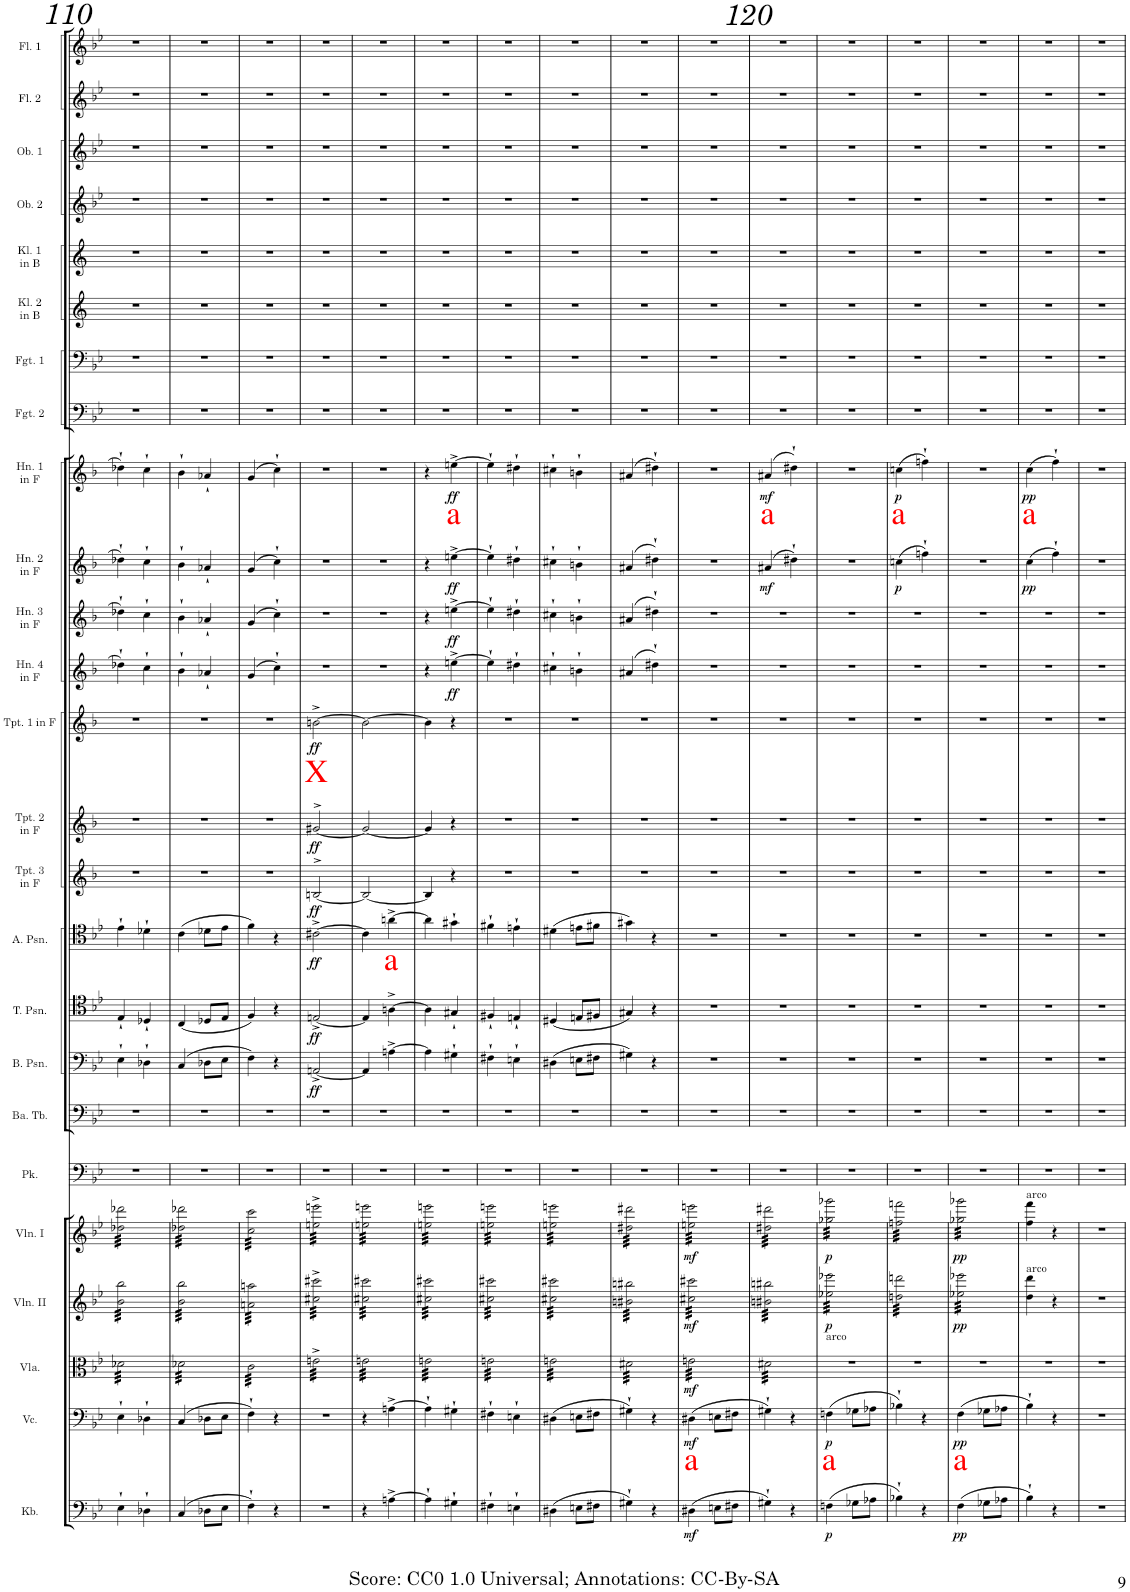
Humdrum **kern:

**kern	**dynam	**kern	**text	**dynam	**kern	**dynam	**kern	**dynam	**kern	**dynam	**kern	**kern	**kern	**dynam	**kern	**dynam	**kern	**text	**dynam	**kern	**dynam	**kern	**dynam	**kern	**text	**dynam	**kern	**dynam	**kern	**dynam	**kern	**dynam	**kern	**text	**dynam	**kern	**kern	**kern	**kern	**kern	**kern	**kern	**kern
*part25	*part25	*part24	*part24	*part24	*part23	*part23	*part22	*part22	*part21	*part21	*part20	*part19	*part18	*part18	*part17	*part17	*part16	*part16	*part16	*part15	*part15	*part14	*part14	*part13	*part13	*part13	*part12	*part12	*part11	*part11	*part10	*part10	*part9	*part9	*part9	*part8	*part7	*part6	*part5	*part4	*part3	*part2	*part1
*staff25	*staff25	*staff24	*staff24	*staff24	*staff23	*staff23	*staff22	*staff22	*staff21	*staff21	*staff20	*staff19	*staff18	*staff18	*staff17	*staff17	*staff16	*staff16	*staff16	*staff15	*staff15	*staff14	*staff14	*staff13	*staff13	*staff13	*staff12	*staff12	*staff11	*staff11	*staff10	*staff10	*staff9	*staff9	*staff9	*staff8	*staff7	*staff6	*staff5	*staff4	*staff3	*staff2	*staff1
*I"Kontrabässe	*	*I"Violoncellos	*	*	*I"Violen	*	*I"Violinen II	*	*I"Violinen I	*	*I"Pauken	*I"Bass Tuba	*I"Bassposaune	*	*I"Tenorposaune	*	*I"Altposaune	*	*	*I"Trompete 3 in F	*	*I"Trompete 2 in F	*	*I"Trompete 1 in F	*	*	*I"Horn 4 in F	*	*I"Horn 3 in F	*	*I"Horn 2 in F	*	*I"Horn 1 in F	*	*	*I"Fagott 2	*I"Fagott 1	*I"Klarinette 2 in B	*I"Klarinette 1 in B	*I"Oboe 2	*I"Oboe 1	*I"Flöte 2	*I"Flöte 1
*I'Kb.	*	*I'Vc.	*	*	*	*	*I'Vln. II	*	*I'Vln. I	*	*I'Pk.	*I'Ba. Tb.	*I'B. Psn.	*	*I'T. Psn.	*	*I'A. Psn.	*	*	*I'Tpt. 3 in F	*	*I'Tpt. 2 in F	*	*I'Tpt. 1 in F	*	*	*I'Hn. 4 in F	*	*I'Hn. 3  in F	*	*I'Hn. 2  in F	*	*I'Hn. 1 in F	*	*	*I'Fgt. 2	*I'Fgt. 1	*I'Kl. 2 in B	*I'Kl. 1  in B	*I'Ob. 2	*I'Ob. 1	*I'Fl. 2	*I'Fl. 1
!!LO:PB:g=z
*clefF4	*	*clefF4	*	*	*clefC3	*	*clefG2	*	*clefG2	*	*clefF4	*clefF4	*clefF4	*	*clefC4	*	*clefC4	*	*	*clefG2	*	*clefG2	*	*clefG2	*	*	*clefG2	*	*clefG2	*	*clefG2	*	*clefG2	*	*	*clefF4	*clefF4	*clefG2	*clefG2	*clefG2	*clefG2	*clefG2	*clefG2
*Trd7c12	*	*	*	*	*	*	*	*	*	*	*	*	*	*	*	*	*	*	*	*Trd-3c-5	*	*Trd-3c-5	*	*Trd-3c-5	*	*	*Trd4c7	*	*Trd4c7	*	*Trd4c7	*	*Trd4c7	*	*	*	*	*Trd1c2	*Trd1c2	*	*	*	*
*k[b-e-]	*	*k[b-e-]	*	*	*k[b-e-]	*	*k[b-e-]	*	*k[b-e-]	*	*k[b-e-]	*k[b-e-]	*k[b-e-]	*	*k[b-e-]	*	*k[b-e-]	*	*	*k[b-]	*	*k[b-]	*	*k[b-]	*	*	*k[b-]	*	*k[b-]	*	*k[b-]	*	*k[b-]	*	*	*k[b-e-]	*k[b-e-]	*k[]	*k[]	*k[b-e-]	*k[b-e-]	*k[b-e-]	*k[b-e-]
*M2/4	*	*M2/4	*	*	*M2/4	*	*M2/4	*	*M2/4	*	*M2/4	*M2/4	*M2/4	*	*M2/4	*	*M2/4	*	*	*M2/4	*	*M2/4	*	*M2/4	*	*	*M2/4	*	*M2/4	*	*M2/4	*	*M2/4	*	*	*M2/4	*M2/4	*M2/4	*M2/4	*M2/4	*M2/4	*M2/4	*M2/4
=110	=110	=110	=110	=110	=110	=110	=110	=110	=110	=110	=110	=110	=110	=110	=110	=110	=110	=110	=110	=110	=110	=110	=110	=110	=110	=110	=110	=110	=110	=110	=110	=110	=110	=110	=110	=110	=110	=110	=110	=110	=110	=110	=110
*	*	*	*	*	*tremolo	*	*	*	*	*	*	*	*	*	*	*	*	*	*	*	*	*	*	*	*	*	*	*	*	*	*	*	*	*	*	*	*	*	*	*	*	*	*
*	*	*	*	*	*	*	*tremolo	*	*	*	*	*	*	*	*	*	*	*	*	*	*	*	*	*	*	*	*	*	*	*	*	*	*	*	*	*	*	*	*	*	*	*	*
*	*	*	*	*	*	*	*	*	*tremolo	*	*	*	*	*	*	*	*	*	*	*	*	*	*	*	*	*	*	*	*	*	*	*	*	*	*	*	*	*	*	*	*	*	*
4E-`\	.	4E-`\	.	.	32d-X\LLL	.	32b-\ 32bb-\LLL	.	32dd-X\ 32ddd-X\LLL	.	2r	2r	4E-`\	.	4E-`/	.	4e-`\	.	.	2r	.	2r	.	2r	.	.	4dd-X`\]	.	4dd-X`\]	.	4dd-X`\]	.	4dd-X`\]	.	.	2r	2r	2r	2r	2r	2r	2r	2r
.	.	.	.	.	32d-X\	.	32b-\ 32bb-\	.	32dd-X\ 32ddd-X\	.	.	.	.	.	.	.	.	.	.	.	.	.	.	.	.	.	.	.	.	.	.	.	.	.	.	.	.	.	.	.	.	.	.
.	.	.	.	.	32d-X\	.	32b-\ 32bb-\	.	32dd-X\ 32ddd-X\	.	.	.	.	.	.	.	.	.	.	.	.	.	.	.	.	.	.	.	.	.	.	.	.	.	.	.	.	.	.	.	.	.	.
.	.	.	.	.	32d-X\	.	32b-\ 32bb-\	.	32dd-X\ 32ddd-X\	.	.	.	.	.	.	.	.	.	.	.	.	.	.	.	.	.	.	.	.	.	.	.	.	.	.	.	.	.	.	.	.	.	.
.	.	.	.	.	32d-X\	.	32b-\ 32bb-\	.	32dd-X\ 32ddd-X\	.	.	.	.	.	.	.	.	.	.	.	.	.	.	.	.	.	.	.	.	.	.	.	.	.	.	.	.	.	.	.	.	.	.
.	.	.	.	.	32d-X\	.	32b-\ 32bb-\	.	32dd-X\ 32ddd-X\	.	.	.	.	.	.	.	.	.	.	.	.	.	.	.	.	.	.	.	.	.	.	.	.	.	.	.	.	.	.	.	.	.	.
.	.	.	.	.	32d-X\	.	32b-\ 32bb-\	.	32dd-X\ 32ddd-X\	.	.	.	.	.	.	.	.	.	.	.	.	.	.	.	.	.	.	.	.	.	.	.	.	.	.	.	.	.	.	.	.	.	.
.	.	.	.	.	32d-X\	.	32b-\ 32bb-\	.	32dd-X\ 32ddd-X\	.	.	.	.	.	.	.	.	.	.	.	.	.	.	.	.	.	.	.	.	.	.	.	.	.	.	.	.	.	.	.	.	.	.
4D-X`\	.	4D-X`\	.	.	32d-X\	.	32b-\ 32bb-\	.	32dd-X\ 32ddd-X\	.	.	.	4D-X`\	.	4D-X`/	.	4d-X`\	.	.	.	.	.	.	.	.	.	4cc`\	.	4cc`\	.	4cc`\	.	4cc`\	.	.	.	.	.	.	.	.	.	.
.	.	.	.	.	32d-X\	.	32b-\ 32bb-\	.	32dd-X\ 32ddd-X\	.	.	.	.	.	.	.	.	.	.	.	.	.	.	.	.	.	.	.	.	.	.	.	.	.	.	.	.	.	.	.	.	.	.
.	.	.	.	.	32d-X\	.	32b-\ 32bb-\	.	32dd-X\ 32ddd-X\	.	.	.	.	.	.	.	.	.	.	.	.	.	.	.	.	.	.	.	.	.	.	.	.	.	.	.	.	.	.	.	.	.	.
.	.	.	.	.	32d-X\	.	32b-\ 32bb-\	.	32dd-X\ 32ddd-X\	.	.	.	.	.	.	.	.	.	.	.	.	.	.	.	.	.	.	.	.	.	.	.	.	.	.	.	.	.	.	.	.	.	.
.	.	.	.	.	32d-X\	.	32b-\ 32bb-\	.	32dd-X\ 32ddd-X\	.	.	.	.	.	.	.	.	.	.	.	.	.	.	.	.	.	.	.	.	.	.	.	.	.	.	.	.	.	.	.	.	.	.
.	.	.	.	.	32d-X\	.	32b-\ 32bb-\	.	32dd-X\ 32ddd-X\	.	.	.	.	.	.	.	.	.	.	.	.	.	.	.	.	.	.	.	.	.	.	.	.	.	.	.	.	.	.	.	.	.	.
.	.	.	.	.	32d-X\	.	32b-\ 32bb-\	.	32dd-X\ 32ddd-X\	.	.	.	.	.	.	.	.	.	.	.	.	.	.	.	.	.	.	.	.	.	.	.	.	.	.	.	.	.	.	.	.	.	.
.	.	.	.	.	32d-X\JJJ	.	32b-\ 32bb-\JJJ	.	32dd-X\ 32ddd-X\JJJ	.	.	.	.	.	.	.	.	.	.	.	.	.	.	.	.	.	.	.	.	.	.	.	.	.	.	.	.	.	.	.	.	.	.
=111	=111	=111	=111	=111	=111	=111	=111	=111	=111	=111	=111	=111	=111	=111	=111	=111	=111	=111	=111	=111	=111	=111	=111	=111	=111	=111	=111	=111	=111	=111	=111	=111	=111	=111	=111	=111	=111	=111	=111	=111	=111	=111	=111
(4C/	.	(4C/	.	.	32d-X\LLL	.	32b-\ 32bb-\LLL	.	32dd-X\ 32ddd-X\LLL	.	2r	2r	(4C/	.	(4C/	.	(4c\	.	.	2r	.	2r	.	2r	.	.	4b-`\	.	4b-`\	.	4b-`\	.	4b-`\	.	.	2r	2r	2r	2r	2r	2r	2r	2r
.	.	.	.	.	32d-X\	.	32b-\ 32bb-\	.	32dd-X\ 32ddd-X\	.	.	.	.	.	.	.	.	.	.	.	.	.	.	.	.	.	.	.	.	.	.	.	.	.	.	.	.	.	.	.	.	.	.
.	.	.	.	.	32d-X\	.	32b-\ 32bb-\	.	32dd-X\ 32ddd-X\	.	.	.	.	.	.	.	.	.	.	.	.	.	.	.	.	.	.	.	.	.	.	.	.	.	.	.	.	.	.	.	.	.	.
.	.	.	.	.	32d-X\	.	32b-\ 32bb-\	.	32dd-X\ 32ddd-X\	.	.	.	.	.	.	.	.	.	.	.	.	.	.	.	.	.	.	.	.	.	.	.	.	.	.	.	.	.	.	.	.	.	.
.	.	.	.	.	32d-X\	.	32b-\ 32bb-\	.	32dd-X\ 32ddd-X\	.	.	.	.	.	.	.	.	.	.	.	.	.	.	.	.	.	.	.	.	.	.	.	.	.	.	.	.	.	.	.	.	.	.
.	.	.	.	.	32d-X\	.	32b-\ 32bb-\	.	32dd-X\ 32ddd-X\	.	.	.	.	.	.	.	.	.	.	.	.	.	.	.	.	.	.	.	.	.	.	.	.	.	.	.	.	.	.	.	.	.	.
.	.	.	.	.	32d-X\	.	32b-\ 32bb-\	.	32dd-X\ 32ddd-X\	.	.	.	.	.	.	.	.	.	.	.	.	.	.	.	.	.	.	.	.	.	.	.	.	.	.	.	.	.	.	.	.	.	.
.	.	.	.	.	32d-X\	.	32b-\ 32bb-\	.	32dd-X\ 32ddd-X\	.	.	.	.	.	.	.	.	.	.	.	.	.	.	.	.	.	.	.	.	.	.	.	.	.	.	.	.	.	.	.	.	.	.
8D-X\L	.	8D-X\L	.	.	32d-X\	.	32b-\ 32bb-\	.	32dd-X\ 32ddd-X\	.	.	.	8D-X\L	.	8D-X/L	.	8d-X\L	.	.	.	.	.	.	.	.	.	4a-X`/	.	4a-X`/	.	4a-X`/	.	4a-X`/	.	.	.	.	.	.	.	.	.	.
.	.	.	.	.	32d-X\	.	32b-\ 32bb-\	.	32dd-X\ 32ddd-X\	.	.	.	.	.	.	.	.	.	.	.	.	.	.	.	.	.	.	.	.	.	.	.	.	.	.	.	.	.	.	.	.	.	.
.	.	.	.	.	32d-X\	.	32b-\ 32bb-\	.	32dd-X\ 32ddd-X\	.	.	.	.	.	.	.	.	.	.	.	.	.	.	.	.	.	.	.	.	.	.	.	.	.	.	.	.	.	.	.	.	.	.
.	.	.	.	.	32d-X\	.	32b-\ 32bb-\	.	32dd-X\ 32ddd-X\	.	.	.	.	.	.	.	.	.	.	.	.	.	.	.	.	.	.	.	.	.	.	.	.	.	.	.	.	.	.	.	.	.	.
8E-\J	.	8E-\J	.	.	32d-X\	.	32b-\ 32bb-\	.	32dd-X\ 32ddd-X\	.	.	.	8E-\J	.	8E-/J	.	8e-\J	.	.	.	.	.	.	.	.	.	.	.	.	.	.	.	.	.	.	.	.	.	.	.	.	.	.
.	.	.	.	.	32d-X\	.	32b-\ 32bb-\	.	32dd-X\ 32ddd-X\	.	.	.	.	.	.	.	.	.	.	.	.	.	.	.	.	.	.	.	.	.	.	.	.	.	.	.	.	.	.	.	.	.	.
.	.	.	.	.	32d-X\	.	32b-\ 32bb-\	.	32dd-X\ 32ddd-X\	.	.	.	.	.	.	.	.	.	.	.	.	.	.	.	.	.	.	.	.	.	.	.	.	.	.	.	.	.	.	.	.	.	.
.	.	.	.	.	32d-X\JJJ	.	32b-\ 32bb-\JJJ	.	32dd-X\ 32ddd-X\JJJ	.	.	.	.	.	.	.	.	.	.	.	.	.	.	.	.	.	.	.	.	.	.	.	.	.	.	.	.	.	.	.	.	.	.
=112	=112	=112	=112	=112	=112	=112	=112	=112	=112	=112	=112	=112	=112	=112	=112	=112	=112	=112	=112	=112	=112	=112	=112	=112	=112	=112	=112	=112	=112	=112	=112	=112	=112	=112	=112	=112	=112	=112	=112	=112	=112	=112	=112
4F`\)	.	4F`\)	.	.	32c\LLL	.	32an\ 32aan\LLL	.	32cc\ 32ccc\LLL	.	2r	2r	4F\)	.	4F/)	.	4f\)	.	.	2r	.	2r	.	2r	.	.	(4g/	.	(4g/	.	(4g/	.	(4g/	.	.	2r	2r	2r	2r	2r	2r	2r	2r
.	.	.	.	.	32c\	.	32an\ 32aan\	.	32cc\ 32ccc\	.	.	.	.	.	.	.	.	.	.	.	.	.	.	.	.	.	.	.	.	.	.	.	.	.	.	.	.	.	.	.	.	.	.
.	.	.	.	.	32c\	.	32an\ 32aan\	.	32cc\ 32ccc\	.	.	.	.	.	.	.	.	.	.	.	.	.	.	.	.	.	.	.	.	.	.	.	.	.	.	.	.	.	.	.	.	.	.
.	.	.	.	.	32c\	.	32an\ 32aan\	.	32cc\ 32ccc\	.	.	.	.	.	.	.	.	.	.	.	.	.	.	.	.	.	.	.	.	.	.	.	.	.	.	.	.	.	.	.	.	.	.
.	.	.	.	.	32c\	.	32an\ 32aan\	.	32cc\ 32ccc\	.	.	.	.	.	.	.	.	.	.	.	.	.	.	.	.	.	.	.	.	.	.	.	.	.	.	.	.	.	.	.	.	.	.
.	.	.	.	.	32c\	.	32an\ 32aan\	.	32cc\ 32ccc\	.	.	.	.	.	.	.	.	.	.	.	.	.	.	.	.	.	.	.	.	.	.	.	.	.	.	.	.	.	.	.	.	.	.
.	.	.	.	.	32c\	.	32an\ 32aan\	.	32cc\ 32ccc\	.	.	.	.	.	.	.	.	.	.	.	.	.	.	.	.	.	.	.	.	.	.	.	.	.	.	.	.	.	.	.	.	.	.
.	.	.	.	.	32c\	.	32an\ 32aan\	.	32cc\ 32ccc\	.	.	.	.	.	.	.	.	.	.	.	.	.	.	.	.	.	.	.	.	.	.	.	.	.	.	.	.	.	.	.	.	.	.
4r	.	4r	.	.	32c\	.	32an\ 32aan\	.	32cc\ 32ccc\	.	.	.	4r	.	4r	.	4r	.	.	.	.	.	.	.	.	.	4cc`\)	.	4cc`\)	.	4cc`\)	.	4cc`\)	.	.	.	.	.	.	.	.	.	.
.	.	.	.	.	32c\	.	32an\ 32aan\	.	32cc\ 32ccc\	.	.	.	.	.	.	.	.	.	.	.	.	.	.	.	.	.	.	.	.	.	.	.	.	.	.	.	.	.	.	.	.	.	.
.	.	.	.	.	32c\	.	32an\ 32aan\	.	32cc\ 32ccc\	.	.	.	.	.	.	.	.	.	.	.	.	.	.	.	.	.	.	.	.	.	.	.	.	.	.	.	.	.	.	.	.	.	.
.	.	.	.	.	32c\	.	32an\ 32aan\	.	32cc\ 32ccc\	.	.	.	.	.	.	.	.	.	.	.	.	.	.	.	.	.	.	.	.	.	.	.	.	.	.	.	.	.	.	.	.	.	.
.	.	.	.	.	32c\	.	32an\ 32aan\	.	32cc\ 32ccc\	.	.	.	.	.	.	.	.	.	.	.	.	.	.	.	.	.	.	.	.	.	.	.	.	.	.	.	.	.	.	.	.	.	.
.	.	.	.	.	32c\	.	32an\ 32aan\	.	32cc\ 32ccc\	.	.	.	.	.	.	.	.	.	.	.	.	.	.	.	.	.	.	.	.	.	.	.	.	.	.	.	.	.	.	.	.	.	.
.	.	.	.	.	32c\	.	32an\ 32aan\	.	32cc\ 32ccc\	.	.	.	.	.	.	.	.	.	.	.	.	.	.	.	.	.	.	.	.	.	.	.	.	.	.	.	.	.	.	.	.	.	.
.	.	.	.	.	32c\JJJ	.	32an\ 32aan\JJJ	.	32cc\ 32ccc\JJJ	.	.	.	.	.	.	.	.	.	.	.	.	.	.	.	.	.	.	.	.	.	.	.	.	.	.	.	.	.	.	.	.	.	.
=113	=113	=113	=113	=113	=113	=113	=113	=113	=113	=113	=113	=113	=113	=113	=113	=113	=113	=113	=113	=113	=113	=113	=113	=113	=113	=113	=113	=113	=113	=113	=113	=113	=113	=113	=113	=113	=113	=113	=113	=113	=113	=113	=113
!	!	!	!	!	!	!	!	!	!	!	!	!	!	!LO:DY:b	!	!LO:DY:b	!	!	!LO:DY:b	!	!LO:DY:b	!	!LO:DY:b	!	!LO:LY:b:color=#FF0000	!LO:DY:b	!	!	!	!	!	!	!	!	!	!	!	!	!	!	!	!	!
2r	.	2r	.	.	32en^\LLL	.	32cc#X\^ 32ccc#X\^LLL	.	32een\^ 32eeen\^LLL	.	2r	2r	[2AAn^/	ff	[2En^/	ff	[2c#X^\	.	ff	[2Bn^>/	ff	[2g#X^>/	ff	[2bn^>\	X	ff	2r	.	2r	.	2r	.	2r	.	.	2r	2r	2r	2r	2r	2r	2r	2r
.	.	.	.	.	32en^\	.	32cc#X\^ 32ccc#X\^	.	32een\^ 32eeen\^	.	.	.	.	.	.	.	.	.	.	.	.	.	.	.	.	.	.	.	.	.	.	.	.	.	.	.	.	.	.	.	.	.	.
.	.	.	.	.	32en^\	.	32cc#X\^ 32ccc#X\^	.	32een\^ 32eeen\^	.	.	.	.	.	.	.	.	.	.	.	.	.	.	.	.	.	.	.	.	.	.	.	.	.	.	.	.	.	.	.	.	.	.
.	.	.	.	.	32en^\	.	32cc#X\^ 32ccc#X\^	.	32een\^ 32eeen\^	.	.	.	.	.	.	.	.	.	.	.	.	.	.	.	.	.	.	.	.	.	.	.	.	.	.	.	.	.	.	.	.	.	.
.	.	.	.	.	32en^\	.	32cc#X\^ 32ccc#X\^	.	32een\^ 32eeen\^	.	.	.	.	.	.	.	.	.	.	.	.	.	.	.	.	.	.	.	.	.	.	.	.	.	.	.	.	.	.	.	.	.	.
.	.	.	.	.	32en^\	.	32cc#X\^ 32ccc#X\^	.	32een\^ 32eeen\^	.	.	.	.	.	.	.	.	.	.	.	.	.	.	.	.	.	.	.	.	.	.	.	.	.	.	.	.	.	.	.	.	.	.
.	.	.	.	.	32en^\	.	32cc#X\^ 32ccc#X\^	.	32een\^ 32eeen\^	.	.	.	.	.	.	.	.	.	.	.	.	.	.	.	.	.	.	.	.	.	.	.	.	.	.	.	.	.	.	.	.	.	.
.	.	.	.	.	32en^\	.	32cc#X\^ 32ccc#X\^	.	32een\^ 32eeen\^	.	.	.	.	.	.	.	.	.	.	.	.	.	.	.	.	.	.	.	.	.	.	.	.	.	.	.	.	.	.	.	.	.	.
.	.	.	.	.	32en^\	.	32cc#X\^ 32ccc#X\^	.	32een\^ 32eeen\^	.	.	.	.	.	.	.	.	.	.	.	.	.	.	.	.	.	.	.	.	.	.	.	.	.	.	.	.	.	.	.	.	.	.
.	.	.	.	.	32en^\	.	32cc#X\^ 32ccc#X\^	.	32een\^ 32eeen\^	.	.	.	.	.	.	.	.	.	.	.	.	.	.	.	.	.	.	.	.	.	.	.	.	.	.	.	.	.	.	.	.	.	.
.	.	.	.	.	32en^\	.	32cc#X\^ 32ccc#X\^	.	32een\^ 32eeen\^	.	.	.	.	.	.	.	.	.	.	.	.	.	.	.	.	.	.	.	.	.	.	.	.	.	.	.	.	.	.	.	.	.	.
.	.	.	.	.	32en^\	.	32cc#X\^ 32ccc#X\^	.	32een\^ 32eeen\^	.	.	.	.	.	.	.	.	.	.	.	.	.	.	.	.	.	.	.	.	.	.	.	.	.	.	.	.	.	.	.	.	.	.
.	.	.	.	.	32en^\	.	32cc#X\^ 32ccc#X\^	.	32een\^ 32eeen\^	.	.	.	.	.	.	.	.	.	.	.	.	.	.	.	.	.	.	.	.	.	.	.	.	.	.	.	.	.	.	.	.	.	.
.	.	.	.	.	32en^\	.	32cc#X\^ 32ccc#X\^	.	32een\^ 32eeen\^	.	.	.	.	.	.	.	.	.	.	.	.	.	.	.	.	.	.	.	.	.	.	.	.	.	.	.	.	.	.	.	.	.	.
.	.	.	.	.	32en^\	.	32cc#X\^ 32ccc#X\^	.	32een\^ 32eeen\^	.	.	.	.	.	.	.	.	.	.	.	.	.	.	.	.	.	.	.	.	.	.	.	.	.	.	.	.	.	.	.	.	.	.
.	.	.	.	.	32en^\JJJ	.	32cc#X\^ 32ccc#X\^JJJ	.	32een\^ 32eeen\^JJJ	.	.	.	.	.	.	.	.	.	.	.	.	.	.	.	.	.	.	.	.	.	.	.	.	.	.	.	.	.	.	.	.	.	.
=114	=114	=114	=114	=114	=114	=114	=114	=114	=114	=114	=114	=114	=114	=114	=114	=114	=114	=114	=114	=114	=114	=114	=114	=114	=114	=114	=114	=114	=114	=114	=114	=114	=114	=114	=114	=114	=114	=114	=114	=114	=114	=114	=114
4r	.	4r	.	.	32en\LLL	.	32cc#X\ 32ccc#X\LLL	.	32een\ 32eeen\LLL	.	2r	2r	4AA/]	.	4E/]	.	4c#\]	.	.	2B/_	.	2g#/_	.	2b\_	.	.	2r	.	2r	.	2r	.	2r	.	.	2r	2r	2r	2r	2r	2r	2r	2r
.	.	.	.	.	32en\	.	32cc#X\ 32ccc#X\	.	32een\ 32eeen\	.	.	.	.	.	.	.	.	.	.	.	.	.	.	.	.	.	.	.	.	.	.	.	.	.	.	.	.	.	.	.	.	.	.
.	.	.	.	.	32en\	.	32cc#X\ 32ccc#X\	.	32een\ 32eeen\	.	.	.	.	.	.	.	.	.	.	.	.	.	.	.	.	.	.	.	.	.	.	.	.	.	.	.	.	.	.	.	.	.	.
.	.	.	.	.	32en\	.	32cc#X\ 32ccc#X\	.	32een\ 32eeen\	.	.	.	.	.	.	.	.	.	.	.	.	.	.	.	.	.	.	.	.	.	.	.	.	.	.	.	.	.	.	.	.	.	.
.	.	.	.	.	32en\	.	32cc#X\ 32ccc#X\	.	32een\ 32eeen\	.	.	.	.	.	.	.	.	.	.	.	.	.	.	.	.	.	.	.	.	.	.	.	.	.	.	.	.	.	.	.	.	.	.
.	.	.	.	.	32en\	.	32cc#X\ 32ccc#X\	.	32een\ 32eeen\	.	.	.	.	.	.	.	.	.	.	.	.	.	.	.	.	.	.	.	.	.	.	.	.	.	.	.	.	.	.	.	.	.	.
.	.	.	.	.	32en\	.	32cc#X\ 32ccc#X\	.	32een\ 32eeen\	.	.	.	.	.	.	.	.	.	.	.	.	.	.	.	.	.	.	.	.	.	.	.	.	.	.	.	.	.	.	.	.	.	.
.	.	.	.	.	32en\	.	32cc#X\ 32ccc#X\	.	32een\ 32eeen\	.	.	.	.	.	.	.	.	.	.	.	.	.	.	.	.	.	.	.	.	.	.	.	.	.	.	.	.	.	.	.	.	.	.
!	!	!	!	!	!	!	!	!	!	!	!	!	!	!	!	!	!	!LO:LY:b:color=#FF0000	!	!	!	!	!	!	!	!	!	!	!	!	!	!	!	!	!	!	!	!	!	!	!	!	!
[4An^\	.	[4An^\	.	.	32en\	.	32cc#X\ 32ccc#X\	.	32een\ 32eeen\	.	.	.	[4An^\	.	[4An^\	.	[4an^\	a	.	.	.	.	.	.	.	.	.	.	.	.	.	.	.	.	.	.	.	.	.	.	.	.	.
.	.	.	.	.	32en\	.	32cc#X\ 32ccc#X\	.	32een\ 32eeen\	.	.	.	.	.	.	.	.	.	.	.	.	.	.	.	.	.	.	.	.	.	.	.	.	.	.	.	.	.	.	.	.	.	.
.	.	.	.	.	32en\	.	32cc#X\ 32ccc#X\	.	32een\ 32eeen\	.	.	.	.	.	.	.	.	.	.	.	.	.	.	.	.	.	.	.	.	.	.	.	.	.	.	.	.	.	.	.	.	.	.
.	.	.	.	.	32en\	.	32cc#X\ 32ccc#X\	.	32een\ 32eeen\	.	.	.	.	.	.	.	.	.	.	.	.	.	.	.	.	.	.	.	.	.	.	.	.	.	.	.	.	.	.	.	.	.	.
.	.	.	.	.	32en\	.	32cc#X\ 32ccc#X\	.	32een\ 32eeen\	.	.	.	.	.	.	.	.	.	.	.	.	.	.	.	.	.	.	.	.	.	.	.	.	.	.	.	.	.	.	.	.	.	.
.	.	.	.	.	32en\	.	32cc#X\ 32ccc#X\	.	32een\ 32eeen\	.	.	.	.	.	.	.	.	.	.	.	.	.	.	.	.	.	.	.	.	.	.	.	.	.	.	.	.	.	.	.	.	.	.
.	.	.	.	.	32en\	.	32cc#X\ 32ccc#X\	.	32een\ 32eeen\	.	.	.	.	.	.	.	.	.	.	.	.	.	.	.	.	.	.	.	.	.	.	.	.	.	.	.	.	.	.	.	.	.	.
.	.	.	.	.	32en\JJJ	.	32cc#X\ 32ccc#X\JJJ	.	32een\ 32eeen\JJJ	.	.	.	.	.	.	.	.	.	.	.	.	.	.	.	.	.	.	.	.	.	.	.	.	.	.	.	.	.	.	.	.	.	.
=115	=115	=115	=115	=115	=115	=115	=115	=115	=115	=115	=115	=115	=115	=115	=115	=115	=115	=115	=115	=115	=115	=115	=115	=115	=115	=115	=115	=115	=115	=115	=115	=115	=115	=115	=115	=115	=115	=115	=115	=115	=115	=115	=115
4A`\]	.	4A`\]	.	.	32en\LLL	.	32cc#X\ 32ccc#X\LLL	.	32een\ 32eeen\LLL	.	2r	2r	4A\]	.	4A\]	.	4a\]	.	.	4B/]	.	4g#/]	.	4b\]	.	.	4r	.	4r	.	4r	.	4r	.	.	2r	2r	2r	2r	2r	2r	2r	2r
.	.	.	.	.	32en\	.	32cc#X\ 32ccc#X\	.	32een\ 32eeen\	.	.	.	.	.	.	.	.	.	.	.	.	.	.	.	.	.	.	.	.	.	.	.	.	.	.	.	.	.	.	.	.	.	.
.	.	.	.	.	32en\	.	32cc#X\ 32ccc#X\	.	32een\ 32eeen\	.	.	.	.	.	.	.	.	.	.	.	.	.	.	.	.	.	.	.	.	.	.	.	.	.	.	.	.	.	.	.	.	.	.
.	.	.	.	.	32en\	.	32cc#X\ 32ccc#X\	.	32een\ 32eeen\	.	.	.	.	.	.	.	.	.	.	.	.	.	.	.	.	.	.	.	.	.	.	.	.	.	.	.	.	.	.	.	.	.	.
.	.	.	.	.	32en\	.	32cc#X\ 32ccc#X\	.	32een\ 32eeen\	.	.	.	.	.	.	.	.	.	.	.	.	.	.	.	.	.	.	.	.	.	.	.	.	.	.	.	.	.	.	.	.	.	.
.	.	.	.	.	32en\	.	32cc#X\ 32ccc#X\	.	32een\ 32eeen\	.	.	.	.	.	.	.	.	.	.	.	.	.	.	.	.	.	.	.	.	.	.	.	.	.	.	.	.	.	.	.	.	.	.
.	.	.	.	.	32en\	.	32cc#X\ 32ccc#X\	.	32een\ 32eeen\	.	.	.	.	.	.	.	.	.	.	.	.	.	.	.	.	.	.	.	.	.	.	.	.	.	.	.	.	.	.	.	.	.	.
.	.	.	.	.	32en\	.	32cc#X\ 32ccc#X\	.	32een\ 32eeen\	.	.	.	.	.	.	.	.	.	.	.	.	.	.	.	.	.	.	.	.	.	.	.	.	.	.	.	.	.	.	.	.	.	.
!	!	!	!	!	!	!	!	!	!	!	!	!	!	!	!	!	!	!	!	!	!	!	!	!	!	!	!	!LO:DY:b	!	!LO:DY:b	!	!LO:DY:b	!	!LO:LY:b:color=#FF0000	!LO:DY:b	!	!	!	!	!	!	!	!
4G#X`\	.	4G#X`\	.	.	32en\	.	32cc#X\ 32ccc#X\	.	32een\ 32eeen\	.	.	.	4G#X`\	.	4G#X`/	.	4g#X`\	.	.	4r	.	4r	.	4r	.	.	[4een^\	ff	[4een^\	ff	[4een^\	ff	[4een^\	a	ff	.	.	.	.	.	.	.	.
.	.	.	.	.	32en\	.	32cc#X\ 32ccc#X\	.	32een\ 32eeen\	.	.	.	.	.	.	.	.	.	.	.	.	.	.	.	.	.	.	.	.	.	.	.	.	.	.	.	.	.	.	.	.	.	.
.	.	.	.	.	32en\	.	32cc#X\ 32ccc#X\	.	32een\ 32eeen\	.	.	.	.	.	.	.	.	.	.	.	.	.	.	.	.	.	.	.	.	.	.	.	.	.	.	.	.	.	.	.	.	.	.
.	.	.	.	.	32en\	.	32cc#X\ 32ccc#X\	.	32een\ 32eeen\	.	.	.	.	.	.	.	.	.	.	.	.	.	.	.	.	.	.	.	.	.	.	.	.	.	.	.	.	.	.	.	.	.	.
.	.	.	.	.	32en\	.	32cc#X\ 32ccc#X\	.	32een\ 32eeen\	.	.	.	.	.	.	.	.	.	.	.	.	.	.	.	.	.	.	.	.	.	.	.	.	.	.	.	.	.	.	.	.	.	.
.	.	.	.	.	32en\	.	32cc#X\ 32ccc#X\	.	32een\ 32eeen\	.	.	.	.	.	.	.	.	.	.	.	.	.	.	.	.	.	.	.	.	.	.	.	.	.	.	.	.	.	.	.	.	.	.
.	.	.	.	.	32en\	.	32cc#X\ 32ccc#X\	.	32een\ 32eeen\	.	.	.	.	.	.	.	.	.	.	.	.	.	.	.	.	.	.	.	.	.	.	.	.	.	.	.	.	.	.	.	.	.	.
.	.	.	.	.	32en\JJJ	.	32cc#X\ 32ccc#X\JJJ	.	32een\ 32eeen\JJJ	.	.	.	.	.	.	.	.	.	.	.	.	.	.	.	.	.	.	.	.	.	.	.	.	.	.	.	.	.	.	.	.	.	.
=116	=116	=116	=116	=116	=116	=116	=116	=116	=116	=116	=116	=116	=116	=116	=116	=116	=116	=116	=116	=116	=116	=116	=116	=116	=116	=116	=116	=116	=116	=116	=116	=116	=116	=116	=116	=116	=116	=116	=116	=116	=116	=116	=116
4F#X`\	.	4F#X`\	.	.	32en\LLL	.	32cc#X\ 32ccc#X\LLL	.	32een\ 32eeen\LLL	.	2r	2r	4F#X`\	.	4F#X`/	.	4f#X`\	.	.	2r	.	2r	.	2r	.	.	4ee`\]	.	4ee`\]	.	4ee`\]	.	4ee`\]	.	.	2r	2r	2r	2r	2r	2r	2r	2r
.	.	.	.	.	32en\	.	32cc#X\ 32ccc#X\	.	32een\ 32eeen\	.	.	.	.	.	.	.	.	.	.	.	.	.	.	.	.	.	.	.	.	.	.	.	.	.	.	.	.	.	.	.	.	.	.
.	.	.	.	.	32en\	.	32cc#X\ 32ccc#X\	.	32een\ 32eeen\	.	.	.	.	.	.	.	.	.	.	.	.	.	.	.	.	.	.	.	.	.	.	.	.	.	.	.	.	.	.	.	.	.	.
.	.	.	.	.	32en\	.	32cc#X\ 32ccc#X\	.	32een\ 32eeen\	.	.	.	.	.	.	.	.	.	.	.	.	.	.	.	.	.	.	.	.	.	.	.	.	.	.	.	.	.	.	.	.	.	.
.	.	.	.	.	32en\	.	32cc#X\ 32ccc#X\	.	32een\ 32eeen\	.	.	.	.	.	.	.	.	.	.	.	.	.	.	.	.	.	.	.	.	.	.	.	.	.	.	.	.	.	.	.	.	.	.
.	.	.	.	.	32en\	.	32cc#X\ 32ccc#X\	.	32een\ 32eeen\	.	.	.	.	.	.	.	.	.	.	.	.	.	.	.	.	.	.	.	.	.	.	.	.	.	.	.	.	.	.	.	.	.	.
.	.	.	.	.	32en\	.	32cc#X\ 32ccc#X\	.	32een\ 32eeen\	.	.	.	.	.	.	.	.	.	.	.	.	.	.	.	.	.	.	.	.	.	.	.	.	.	.	.	.	.	.	.	.	.	.
.	.	.	.	.	32en\	.	32cc#X\ 32ccc#X\	.	32een\ 32eeen\	.	.	.	.	.	.	.	.	.	.	.	.	.	.	.	.	.	.	.	.	.	.	.	.	.	.	.	.	.	.	.	.	.	.
4En`\	.	4En`\	.	.	32en\	.	32cc#X\ 32ccc#X\	.	32een\ 32eeen\	.	.	.	4En`\	.	4En`/	.	4en`\	.	.	.	.	.	.	.	.	.	4dd#X`\	.	4dd#X`\	.	4dd#X`\	.	4dd#X`\	.	.	.	.	.	.	.	.	.	.
.	.	.	.	.	32en\	.	32cc#X\ 32ccc#X\	.	32een\ 32eeen\	.	.	.	.	.	.	.	.	.	.	.	.	.	.	.	.	.	.	.	.	.	.	.	.	.	.	.	.	.	.	.	.	.	.
.	.	.	.	.	32en\	.	32cc#X\ 32ccc#X\	.	32een\ 32eeen\	.	.	.	.	.	.	.	.	.	.	.	.	.	.	.	.	.	.	.	.	.	.	.	.	.	.	.	.	.	.	.	.	.	.
.	.	.	.	.	32en\	.	32cc#X\ 32ccc#X\	.	32een\ 32eeen\	.	.	.	.	.	.	.	.	.	.	.	.	.	.	.	.	.	.	.	.	.	.	.	.	.	.	.	.	.	.	.	.	.	.
.	.	.	.	.	32en\	.	32cc#X\ 32ccc#X\	.	32een\ 32eeen\	.	.	.	.	.	.	.	.	.	.	.	.	.	.	.	.	.	.	.	.	.	.	.	.	.	.	.	.	.	.	.	.	.	.
.	.	.	.	.	32en\	.	32cc#X\ 32ccc#X\	.	32een\ 32eeen\	.	.	.	.	.	.	.	.	.	.	.	.	.	.	.	.	.	.	.	.	.	.	.	.	.	.	.	.	.	.	.	.	.	.
.	.	.	.	.	32en\	.	32cc#X\ 32ccc#X\	.	32een\ 32eeen\	.	.	.	.	.	.	.	.	.	.	.	.	.	.	.	.	.	.	.	.	.	.	.	.	.	.	.	.	.	.	.	.	.	.
.	.	.	.	.	32en\JJJ	.	32cc#X\ 32ccc#X\JJJ	.	32een\ 32eeen\JJJ	.	.	.	.	.	.	.	.	.	.	.	.	.	.	.	.	.	.	.	.	.	.	.	.	.	.	.	.	.	.	.	.	.	.
=117	=117	=117	=117	=117	=117	=117	=117	=117	=117	=117	=117	=117	=117	=117	=117	=117	=117	=117	=117	=117	=117	=117	=117	=117	=117	=117	=117	=117	=117	=117	=117	=117	=117	=117	=117	=117	=117	=117	=117	=117	=117	=117	=117
(4D#X\	.	(4D#X\	.	.	32en\LLL	.	32cc#X\ 32ccc#X\LLL	.	32een\ 32eeen\LLL	.	2r	2r	(4D#X\	.	(4D#X/	.	(4d#X\	.	.	2r	.	2r	.	2r	.	.	4cc#X`\	.	4cc#X`\	.	4cc#X`\	.	4cc#X`\	.	.	2r	2r	2r	2r	2r	2r	2r	2r
.	.	.	.	.	32en\	.	32cc#X\ 32ccc#X\	.	32een\ 32eeen\	.	.	.	.	.	.	.	.	.	.	.	.	.	.	.	.	.	.	.	.	.	.	.	.	.	.	.	.	.	.	.	.	.	.
.	.	.	.	.	32en\	.	32cc#X\ 32ccc#X\	.	32een\ 32eeen\	.	.	.	.	.	.	.	.	.	.	.	.	.	.	.	.	.	.	.	.	.	.	.	.	.	.	.	.	.	.	.	.	.	.
.	.	.	.	.	32en\	.	32cc#X\ 32ccc#X\	.	32een\ 32eeen\	.	.	.	.	.	.	.	.	.	.	.	.	.	.	.	.	.	.	.	.	.	.	.	.	.	.	.	.	.	.	.	.	.	.
.	.	.	.	.	32en\	.	32cc#X\ 32ccc#X\	.	32een\ 32eeen\	.	.	.	.	.	.	.	.	.	.	.	.	.	.	.	.	.	.	.	.	.	.	.	.	.	.	.	.	.	.	.	.	.	.
.	.	.	.	.	32en\	.	32cc#X\ 32ccc#X\	.	32een\ 32eeen\	.	.	.	.	.	.	.	.	.	.	.	.	.	.	.	.	.	.	.	.	.	.	.	.	.	.	.	.	.	.	.	.	.	.
.	.	.	.	.	32en\	.	32cc#X\ 32ccc#X\	.	32een\ 32eeen\	.	.	.	.	.	.	.	.	.	.	.	.	.	.	.	.	.	.	.	.	.	.	.	.	.	.	.	.	.	.	.	.	.	.
.	.	.	.	.	32en\	.	32cc#X\ 32ccc#X\	.	32een\ 32eeen\	.	.	.	.	.	.	.	.	.	.	.	.	.	.	.	.	.	.	.	.	.	.	.	.	.	.	.	.	.	.	.	.	.	.
8En\L	.	8En\L	.	.	32en\	.	32cc#X\ 32ccc#X\	.	32een\ 32eeen\	.	.	.	8En\L	.	8En/L	.	8en\L	.	.	.	.	.	.	.	.	.	4bn`\	.	4bn`\	.	4bn`\	.	4bn`\	.	.	.	.	.	.	.	.	.	.
.	.	.	.	.	32en\	.	32cc#X\ 32ccc#X\	.	32een\ 32eeen\	.	.	.	.	.	.	.	.	.	.	.	.	.	.	.	.	.	.	.	.	.	.	.	.	.	.	.	.	.	.	.	.	.	.
.	.	.	.	.	32en\	.	32cc#X\ 32ccc#X\	.	32een\ 32eeen\	.	.	.	.	.	.	.	.	.	.	.	.	.	.	.	.	.	.	.	.	.	.	.	.	.	.	.	.	.	.	.	.	.	.
.	.	.	.	.	32en\	.	32cc#X\ 32ccc#X\	.	32een\ 32eeen\	.	.	.	.	.	.	.	.	.	.	.	.	.	.	.	.	.	.	.	.	.	.	.	.	.	.	.	.	.	.	.	.	.	.
8F#X\J	.	8F#X\J	.	.	32en\	.	32cc#X\ 32ccc#X\	.	32een\ 32eeen\	.	.	.	8F#X\J	.	8F#X/J	.	8f#X\J	.	.	.	.	.	.	.	.	.	.	.	.	.	.	.	.	.	.	.	.	.	.	.	.	.	.
.	.	.	.	.	32en\	.	32cc#X\ 32ccc#X\	.	32een\ 32eeen\	.	.	.	.	.	.	.	.	.	.	.	.	.	.	.	.	.	.	.	.	.	.	.	.	.	.	.	.	.	.	.	.	.	.
.	.	.	.	.	32en\	.	32cc#X\ 32ccc#X\	.	32een\ 32eeen\	.	.	.	.	.	.	.	.	.	.	.	.	.	.	.	.	.	.	.	.	.	.	.	.	.	.	.	.	.	.	.	.	.	.
.	.	.	.	.	32en\JJJ	.	32cc#X\ 32ccc#X\JJJ	.	32een\ 32eeen\JJJ	.	.	.	.	.	.	.	.	.	.	.	.	.	.	.	.	.	.	.	.	.	.	.	.	.	.	.	.	.	.	.	.	.	.
=118	=118	=118	=118	=118	=118	=118	=118	=118	=118	=118	=118	=118	=118	=118	=118	=118	=118	=118	=118	=118	=118	=118	=118	=118	=118	=118	=118	=118	=118	=118	=118	=118	=118	=118	=118	=118	=118	=118	=118	=118	=118	=118	=118
4G#X`\)	.	4G#X`\)	.	.	32d#X\LLL	.	32b#X\ 32bb#X\LLL	.	32dd#X\ 32ddd#X\LLL	.	2r	2r	4G#X\)	.	4G#X/)	.	4g#X\)	.	.	2r	.	2r	.	2r	.	.	(4a#X/	.	(4a#X/	.	(4a#X/	.	(4a#X/	.	.	2r	2r	2r	2r	2r	2r	2r	2r
.	.	.	.	.	32d#X\	.	32b#X\ 32bb#X\	.	32dd#X\ 32ddd#X\	.	.	.	.	.	.	.	.	.	.	.	.	.	.	.	.	.	.	.	.	.	.	.	.	.	.	.	.	.	.	.	.	.	.
.	.	.	.	.	32d#X\	.	32b#X\ 32bb#X\	.	32dd#X\ 32ddd#X\	.	.	.	.	.	.	.	.	.	.	.	.	.	.	.	.	.	.	.	.	.	.	.	.	.	.	.	.	.	.	.	.	.	.
.	.	.	.	.	32d#X\	.	32b#X\ 32bb#X\	.	32dd#X\ 32ddd#X\	.	.	.	.	.	.	.	.	.	.	.	.	.	.	.	.	.	.	.	.	.	.	.	.	.	.	.	.	.	.	.	.	.	.
.	.	.	.	.	32d#X\	.	32b#X\ 32bb#X\	.	32dd#X\ 32ddd#X\	.	.	.	.	.	.	.	.	.	.	.	.	.	.	.	.	.	.	.	.	.	.	.	.	.	.	.	.	.	.	.	.	.	.
.	.	.	.	.	32d#X\	.	32b#X\ 32bb#X\	.	32dd#X\ 32ddd#X\	.	.	.	.	.	.	.	.	.	.	.	.	.	.	.	.	.	.	.	.	.	.	.	.	.	.	.	.	.	.	.	.	.	.
.	.	.	.	.	32d#X\	.	32b#X\ 32bb#X\	.	32dd#X\ 32ddd#X\	.	.	.	.	.	.	.	.	.	.	.	.	.	.	.	.	.	.	.	.	.	.	.	.	.	.	.	.	.	.	.	.	.	.
.	.	.	.	.	32d#X\	.	32b#X\ 32bb#X\	.	32dd#X\ 32ddd#X\	.	.	.	.	.	.	.	.	.	.	.	.	.	.	.	.	.	.	.	.	.	.	.	.	.	.	.	.	.	.	.	.	.	.
4r	.	4r	.	.	32d#X\	.	32b#X\ 32bb#X\	.	32dd#X\ 32ddd#X\	.	.	.	4r	.	4r	.	4r	.	.	.	.	.	.	.	.	.	4dd#X`\)	.	4dd#X`\)	.	4dd#X`\)	.	4dd#X`\)	.	.	.	.	.	.	.	.	.	.
.	.	.	.	.	32d#X\	.	32b#X\ 32bb#X\	.	32dd#X\ 32ddd#X\	.	.	.	.	.	.	.	.	.	.	.	.	.	.	.	.	.	.	.	.	.	.	.	.	.	.	.	.	.	.	.	.	.	.
.	.	.	.	.	32d#X\	.	32b#X\ 32bb#X\	.	32dd#X\ 32ddd#X\	.	.	.	.	.	.	.	.	.	.	.	.	.	.	.	.	.	.	.	.	.	.	.	.	.	.	.	.	.	.	.	.	.	.
.	.	.	.	.	32d#X\	.	32b#X\ 32bb#X\	.	32dd#X\ 32ddd#X\	.	.	.	.	.	.	.	.	.	.	.	.	.	.	.	.	.	.	.	.	.	.	.	.	.	.	.	.	.	.	.	.	.	.
.	.	.	.	.	32d#X\	.	32b#X\ 32bb#X\	.	32dd#X\ 32ddd#X\	.	.	.	.	.	.	.	.	.	.	.	.	.	.	.	.	.	.	.	.	.	.	.	.	.	.	.	.	.	.	.	.	.	.
.	.	.	.	.	32d#X\	.	32b#X\ 32bb#X\	.	32dd#X\ 32ddd#X\	.	.	.	.	.	.	.	.	.	.	.	.	.	.	.	.	.	.	.	.	.	.	.	.	.	.	.	.	.	.	.	.	.	.
.	.	.	.	.	32d#X\	.	32b#X\ 32bb#X\	.	32dd#X\ 32ddd#X\	.	.	.	.	.	.	.	.	.	.	.	.	.	.	.	.	.	.	.	.	.	.	.	.	.	.	.	.	.	.	.	.	.	.
.	.	.	.	.	32d#X\JJJ	.	32b#X\ 32bb#X\JJJ	.	32dd#X\ 32ddd#X\JJJ	.	.	.	.	.	.	.	.	.	.	.	.	.	.	.	.	.	.	.	.	.	.	.	.	.	.	.	.	.	.	.	.	.	.
=119	=119	=119	=119	=119	=119	=119	=119	=119	=119	=119	=119	=119	=119	=119	=119	=119	=119	=119	=119	=119	=119	=119	=119	=119	=119	=119	=119	=119	=119	=119	=119	=119	=119	=119	=119	=119	=119	=119	=119	=119	=119	=119	=119
!	!LO:DY:b	!	!LO:LY:b:color=#FF0000	!LO:DY:b	!	!LO:DY:b	!	!LO:DY:b	!	!LO:DY:b	!	!	!	!	!	!	!	!	!	!	!	!	!	!	!	!	!	!	!	!	!	!	!	!	!	!	!	!	!	!	!	!	!
(4D#X\	mf	(4D#X\	a	mf	32en\LLL	mf	32cc#X\ 32ccc#X\LLL	mf	32een\ 32eeen\LLL	mf	2r	2r	2r	.	2r	.	2r	.	.	2r	.	2r	.	2r	.	.	2r	.	2r	.	2r	.	2r	.	.	2r	2r	2r	2r	2r	2r	2r	2r
.	.	.	.	.	32en\	.	32cc#X\ 32ccc#X\	.	32een\ 32eeen\	.	.	.	.	.	.	.	.	.	.	.	.	.	.	.	.	.	.	.	.	.	.	.	.	.	.	.	.	.	.	.	.	.	.
.	.	.	.	.	32en\	.	32cc#X\ 32ccc#X\	.	32een\ 32eeen\	.	.	.	.	.	.	.	.	.	.	.	.	.	.	.	.	.	.	.	.	.	.	.	.	.	.	.	.	.	.	.	.	.	.
.	.	.	.	.	32en\	.	32cc#X\ 32ccc#X\	.	32een\ 32eeen\	.	.	.	.	.	.	.	.	.	.	.	.	.	.	.	.	.	.	.	.	.	.	.	.	.	.	.	.	.	.	.	.	.	.
.	.	.	.	.	32en\	.	32cc#X\ 32ccc#X\	.	32een\ 32eeen\	.	.	.	.	.	.	.	.	.	.	.	.	.	.	.	.	.	.	.	.	.	.	.	.	.	.	.	.	.	.	.	.	.	.
.	.	.	.	.	32en\	.	32cc#X\ 32ccc#X\	.	32een\ 32eeen\	.	.	.	.	.	.	.	.	.	.	.	.	.	.	.	.	.	.	.	.	.	.	.	.	.	.	.	.	.	.	.	.	.	.
.	.	.	.	.	32en\	.	32cc#X\ 32ccc#X\	.	32een\ 32eeen\	.	.	.	.	.	.	.	.	.	.	.	.	.	.	.	.	.	.	.	.	.	.	.	.	.	.	.	.	.	.	.	.	.	.
.	.	.	.	.	32en\	.	32cc#X\ 32ccc#X\	.	32een\ 32eeen\	.	.	.	.	.	.	.	.	.	.	.	.	.	.	.	.	.	.	.	.	.	.	.	.	.	.	.	.	.	.	.	.	.	.
8En\L	.	8En\L	.	.	32en\	.	32cc#X\ 32ccc#X\	.	32een\ 32eeen\	.	.	.	.	.	.	.	.	.	.	.	.	.	.	.	.	.	.	.	.	.	.	.	.	.	.	.	.	.	.	.	.	.	.
.	.	.	.	.	32en\	.	32cc#X\ 32ccc#X\	.	32een\ 32eeen\	.	.	.	.	.	.	.	.	.	.	.	.	.	.	.	.	.	.	.	.	.	.	.	.	.	.	.	.	.	.	.	.	.	.
.	.	.	.	.	32en\	.	32cc#X\ 32ccc#X\	.	32een\ 32eeen\	.	.	.	.	.	.	.	.	.	.	.	.	.	.	.	.	.	.	.	.	.	.	.	.	.	.	.	.	.	.	.	.	.	.
.	.	.	.	.	32en\	.	32cc#X\ 32ccc#X\	.	32een\ 32eeen\	.	.	.	.	.	.	.	.	.	.	.	.	.	.	.	.	.	.	.	.	.	.	.	.	.	.	.	.	.	.	.	.	.	.
8F#X\J	.	8F#X\J	.	.	32en\	.	32cc#X\ 32ccc#X\	.	32een\ 32eeen\	.	.	.	.	.	.	.	.	.	.	.	.	.	.	.	.	.	.	.	.	.	.	.	.	.	.	.	.	.	.	.	.	.	.
.	.	.	.	.	32en\	.	32cc#X\ 32ccc#X\	.	32een\ 32eeen\	.	.	.	.	.	.	.	.	.	.	.	.	.	.	.	.	.	.	.	.	.	.	.	.	.	.	.	.	.	.	.	.	.	.
.	.	.	.	.	32en\	.	32cc#X\ 32ccc#X\	.	32een\ 32eeen\	.	.	.	.	.	.	.	.	.	.	.	.	.	.	.	.	.	.	.	.	.	.	.	.	.	.	.	.	.	.	.	.	.	.
.	.	.	.	.	32en\JJJ	.	32cc#X\ 32ccc#X\JJJ	.	32een\ 32eeen\JJJ	.	.	.	.	.	.	.	.	.	.	.	.	.	.	.	.	.	.	.	.	.	.	.	.	.	.	.	.	.	.	.	.	.	.
=120	=120	=120	=120	=120	=120	=120	=120	=120	=120	=120	=120	=120	=120	=120	=120	=120	=120	=120	=120	=120	=120	=120	=120	=120	=120	=120	=120	=120	=120	=120	=120	=120	=120	=120	=120	=120	=120	=120	=120	=120	=120	=120	=120
!	!	!	!	!	!	!	!	!	!	!	!	!	!	!	!	!	!	!	!	!	!	!	!	!	!	!	!	!	!	!	!	!LO:DY:b	!	!LO:LY:b:color=#FF0000	!LO:DY:b	!	!	!	!	!	!	!	!
4G#X`\)	.	4G#X`\)	.	.	32d#X\LLL	.	32b#X\ 32bb#X\LLL	.	32dd#X\ 32ddd#X\LLL	.	2r	2r	2r	.	2r	.	2r	.	.	2r	.	2r	.	2r	.	.	2r	.	2r	.	(4a#X/	mf	(4a#X/	a	mf	2r	2r	2r	2r	2r	2r	2r	2r
.	.	.	.	.	32d#X\	.	32b#X\ 32bb#X\	.	32dd#X\ 32ddd#X\	.	.	.	.	.	.	.	.	.	.	.	.	.	.	.	.	.	.	.	.	.	.	.	.	.	.	.	.	.	.	.	.	.	.
.	.	.	.	.	32d#X\	.	32b#X\ 32bb#X\	.	32dd#X\ 32ddd#X\	.	.	.	.	.	.	.	.	.	.	.	.	.	.	.	.	.	.	.	.	.	.	.	.	.	.	.	.	.	.	.	.	.	.
.	.	.	.	.	32d#X\	.	32b#X\ 32bb#X\	.	32dd#X\ 32ddd#X\	.	.	.	.	.	.	.	.	.	.	.	.	.	.	.	.	.	.	.	.	.	.	.	.	.	.	.	.	.	.	.	.	.	.
.	.	.	.	.	32d#X\	.	32b#X\ 32bb#X\	.	32dd#X\ 32ddd#X\	.	.	.	.	.	.	.	.	.	.	.	.	.	.	.	.	.	.	.	.	.	.	.	.	.	.	.	.	.	.	.	.	.	.
.	.	.	.	.	32d#X\	.	32b#X\ 32bb#X\	.	32dd#X\ 32ddd#X\	.	.	.	.	.	.	.	.	.	.	.	.	.	.	.	.	.	.	.	.	.	.	.	.	.	.	.	.	.	.	.	.	.	.
.	.	.	.	.	32d#X\	.	32b#X\ 32bb#X\	.	32dd#X\ 32ddd#X\	.	.	.	.	.	.	.	.	.	.	.	.	.	.	.	.	.	.	.	.	.	.	.	.	.	.	.	.	.	.	.	.	.	.
.	.	.	.	.	32d#X\	.	32b#X\ 32bb#X\	.	32dd#X\ 32ddd#X\	.	.	.	.	.	.	.	.	.	.	.	.	.	.	.	.	.	.	.	.	.	.	.	.	.	.	.	.	.	.	.	.	.	.
4r	.	4r	.	.	32d#X\	.	32b#X\ 32bb#X\	.	32dd#X\ 32ddd#X\	.	.	.	.	.	.	.	.	.	.	.	.	.	.	.	.	.	.	.	.	.	4dd#X`\)	.	4dd#X`\)	.	.	.	.	.	.	.	.	.	.
.	.	.	.	.	32d#X\	.	32b#X\ 32bb#X\	.	32dd#X\ 32ddd#X\	.	.	.	.	.	.	.	.	.	.	.	.	.	.	.	.	.	.	.	.	.	.	.	.	.	.	.	.	.	.	.	.	.	.
.	.	.	.	.	32d#X\	.	32b#X\ 32bb#X\	.	32dd#X\ 32ddd#X\	.	.	.	.	.	.	.	.	.	.	.	.	.	.	.	.	.	.	.	.	.	.	.	.	.	.	.	.	.	.	.	.	.	.
.	.	.	.	.	32d#X\	.	32b#X\ 32bb#X\	.	32dd#X\ 32ddd#X\	.	.	.	.	.	.	.	.	.	.	.	.	.	.	.	.	.	.	.	.	.	.	.	.	.	.	.	.	.	.	.	.	.	.
.	.	.	.	.	32d#X\	.	32b#X\ 32bb#X\	.	32dd#X\ 32ddd#X\	.	.	.	.	.	.	.	.	.	.	.	.	.	.	.	.	.	.	.	.	.	.	.	.	.	.	.	.	.	.	.	.	.	.
.	.	.	.	.	32d#X\	.	32b#X\ 32bb#X\	.	32dd#X\ 32ddd#X\	.	.	.	.	.	.	.	.	.	.	.	.	.	.	.	.	.	.	.	.	.	.	.	.	.	.	.	.	.	.	.	.	.	.
.	.	.	.	.	32d#X\	.	32b#X\ 32bb#X\	.	32dd#X\ 32ddd#X\	.	.	.	.	.	.	.	.	.	.	.	.	.	.	.	.	.	.	.	.	.	.	.	.	.	.	.	.	.	.	.	.	.	.
.	.	.	.	.	32d#X\JJJ	.	32b#X\ 32bb#X\JJJ	.	32dd#X\ 32ddd#X\JJJ	.	.	.	.	.	.	.	.	.	.	.	.	.	.	.	.	.	.	.	.	.	.	.	.	.	.	.	.	.	.	.	.	.	.
*	*	*	*	*	*Xtremolo	*	*	*	*	*	*	*	*	*	*	*	*	*	*	*	*	*	*	*	*	*	*	*	*	*	*	*	*	*	*	*	*	*	*	*	*	*	*
=121	=121	=121	=121	=121	=121	=121	=121	=121	=121	=121	=121	=121	=121	=121	=121	=121	=121	=121	=121	=121	=121	=121	=121	=121	=121	=121	=121	=121	=121	=121	=121	=121	=121	=121	=121	=121	=121	=121	=121	=121	=121	=121	=121
!	!	!	!	!	!LO:TX:a:t=arco	!	!	!	!	!	!	!	!	!	!	!	!	!	!	!	!	!	!	!	!	!	!	!	!	!	!	!	!	!	!	!	!	!	!	!	!	!	!
!	!LO:DY:b	!	!LO:LY:b:color=#FF0000	!LO:DY:b	!	!	!	!LO:DY:b	!	!LO:DY:b	!	!	!	!	!	!	!	!	!	!	!	!	!	!	!	!	!	!	!	!	!	!	!	!	!	!	!	!	!	!	!	!	!
(4Fn\	p	(4Fn\	a	p	2r	.	32ee-X\ 32eee-X\LLL	p	32gg-X\ 32ggg-X\LLL	p	2r	2r	2r	.	2r	.	2r	.	.	2r	.	2r	.	2r	.	.	2r	.	2r	.	2r	.	2r	.	.	2r	2r	2r	2r	2r	2r	2r	2r
.	.	.	.	.	.	.	32ee-X\ 32eee-X\	.	32gg-X\ 32ggg-X\	.	.	.	.	.	.	.	.	.	.	.	.	.	.	.	.	.	.	.	.	.	.	.	.	.	.	.	.	.	.	.	.	.	.
.	.	.	.	.	.	.	32ee-X\ 32eee-X\	.	32gg-X\ 32ggg-X\	.	.	.	.	.	.	.	.	.	.	.	.	.	.	.	.	.	.	.	.	.	.	.	.	.	.	.	.	.	.	.	.	.	.
.	.	.	.	.	.	.	32ee-X\ 32eee-X\	.	32gg-X\ 32ggg-X\	.	.	.	.	.	.	.	.	.	.	.	.	.	.	.	.	.	.	.	.	.	.	.	.	.	.	.	.	.	.	.	.	.	.
.	.	.	.	.	.	.	32ee-X\ 32eee-X\	.	32gg-X\ 32ggg-X\	.	.	.	.	.	.	.	.	.	.	.	.	.	.	.	.	.	.	.	.	.	.	.	.	.	.	.	.	.	.	.	.	.	.
.	.	.	.	.	.	.	32ee-X\ 32eee-X\	.	32gg-X\ 32ggg-X\	.	.	.	.	.	.	.	.	.	.	.	.	.	.	.	.	.	.	.	.	.	.	.	.	.	.	.	.	.	.	.	.	.	.
.	.	.	.	.	.	.	32ee-X\ 32eee-X\	.	32gg-X\ 32ggg-X\	.	.	.	.	.	.	.	.	.	.	.	.	.	.	.	.	.	.	.	.	.	.	.	.	.	.	.	.	.	.	.	.	.	.
.	.	.	.	.	.	.	32ee-X\ 32eee-X\	.	32gg-X\ 32ggg-X\	.	.	.	.	.	.	.	.	.	.	.	.	.	.	.	.	.	.	.	.	.	.	.	.	.	.	.	.	.	.	.	.	.	.
8G-X\L	.	8G-X\L	.	.	.	.	32ee-X\ 32eee-X\	.	32gg-X\ 32ggg-X\	.	.	.	.	.	.	.	.	.	.	.	.	.	.	.	.	.	.	.	.	.	.	.	.	.	.	.	.	.	.	.	.	.	.
.	.	.	.	.	.	.	32ee-X\ 32eee-X\	.	32gg-X\ 32ggg-X\	.	.	.	.	.	.	.	.	.	.	.	.	.	.	.	.	.	.	.	.	.	.	.	.	.	.	.	.	.	.	.	.	.	.
.	.	.	.	.	.	.	32ee-X\ 32eee-X\	.	32gg-X\ 32ggg-X\	.	.	.	.	.	.	.	.	.	.	.	.	.	.	.	.	.	.	.	.	.	.	.	.	.	.	.	.	.	.	.	.	.	.
.	.	.	.	.	.	.	32ee-X\ 32eee-X\	.	32gg-X\ 32ggg-X\	.	.	.	.	.	.	.	.	.	.	.	.	.	.	.	.	.	.	.	.	.	.	.	.	.	.	.	.	.	.	.	.	.	.
8A-X\J	.	8A-X\J	.	.	.	.	32ee-X\ 32eee-X\	.	32gg-X\ 32ggg-X\	.	.	.	.	.	.	.	.	.	.	.	.	.	.	.	.	.	.	.	.	.	.	.	.	.	.	.	.	.	.	.	.	.	.
.	.	.	.	.	.	.	32ee-X\ 32eee-X\	.	32gg-X\ 32ggg-X\	.	.	.	.	.	.	.	.	.	.	.	.	.	.	.	.	.	.	.	.	.	.	.	.	.	.	.	.	.	.	.	.	.	.
.	.	.	.	.	.	.	32ee-X\ 32eee-X\	.	32gg-X\ 32ggg-X\	.	.	.	.	.	.	.	.	.	.	.	.	.	.	.	.	.	.	.	.	.	.	.	.	.	.	.	.	.	.	.	.	.	.
.	.	.	.	.	.	.	32ee-X\ 32eee-X\JJJ	.	32gg-X\ 32ggg-X\JJJ	.	.	.	.	.	.	.	.	.	.	.	.	.	.	.	.	.	.	.	.	.	.	.	.	.	.	.	.	.	.	.	.	.	.
=122	=122	=122	=122	=122	=122	=122	=122	=122	=122	=122	=122	=122	=122	=122	=122	=122	=122	=122	=122	=122	=122	=122	=122	=122	=122	=122	=122	=122	=122	=122	=122	=122	=122	=122	=122	=122	=122	=122	=122	=122	=122	=122	=122
!	!	!	!	!	!	!	!	!	!	!	!	!	!	!	!	!	!	!	!	!	!	!	!	!	!	!	!	!	!	!	!	!LO:DY:b	!	!LO:LY:b:color=#FF0000	!LO:DY:b	!	!	!	!	!	!	!	!
4B-X`\)	.	4B-X`\)	.	.	2r	.	32ddn\ 32dddn\LLL	.	32ffn\ 32fffn\LLL	.	2r	2r	2r	.	2r	.	2r	.	.	2r	.	2r	.	2r	.	.	2r	.	2r	.	(4ccn\	p	(4ccn\	a	p	2r	2r	2r	2r	2r	2r	2r	2r
.	.	.	.	.	.	.	32ddn\ 32dddn\	.	32ffn\ 32fffn\	.	.	.	.	.	.	.	.	.	.	.	.	.	.	.	.	.	.	.	.	.	.	.	.	.	.	.	.	.	.	.	.	.	.
.	.	.	.	.	.	.	32ddn\ 32dddn\	.	32ffn\ 32fffn\	.	.	.	.	.	.	.	.	.	.	.	.	.	.	.	.	.	.	.	.	.	.	.	.	.	.	.	.	.	.	.	.	.	.
.	.	.	.	.	.	.	32ddn\ 32dddn\	.	32ffn\ 32fffn\	.	.	.	.	.	.	.	.	.	.	.	.	.	.	.	.	.	.	.	.	.	.	.	.	.	.	.	.	.	.	.	.	.	.
.	.	.	.	.	.	.	32ddn\ 32dddn\	.	32ffn\ 32fffn\	.	.	.	.	.	.	.	.	.	.	.	.	.	.	.	.	.	.	.	.	.	.	.	.	.	.	.	.	.	.	.	.	.	.
.	.	.	.	.	.	.	32ddn\ 32dddn\	.	32ffn\ 32fffn\	.	.	.	.	.	.	.	.	.	.	.	.	.	.	.	.	.	.	.	.	.	.	.	.	.	.	.	.	.	.	.	.	.	.
.	.	.	.	.	.	.	32ddn\ 32dddn\	.	32ffn\ 32fffn\	.	.	.	.	.	.	.	.	.	.	.	.	.	.	.	.	.	.	.	.	.	.	.	.	.	.	.	.	.	.	.	.	.	.
.	.	.	.	.	.	.	32ddn\ 32dddn\	.	32ffn\ 32fffn\	.	.	.	.	.	.	.	.	.	.	.	.	.	.	.	.	.	.	.	.	.	.	.	.	.	.	.	.	.	.	.	.	.	.
4r	.	4r	.	.	.	.	32ddn\ 32dddn\	.	32ffn\ 32fffn\	.	.	.	.	.	.	.	.	.	.	.	.	.	.	.	.	.	.	.	.	.	4ffn`\)	.	4ffn`\)	.	.	.	.	.	.	.	.	.	.
.	.	.	.	.	.	.	32ddn\ 32dddn\	.	32ffn\ 32fffn\	.	.	.	.	.	.	.	.	.	.	.	.	.	.	.	.	.	.	.	.	.	.	.	.	.	.	.	.	.	.	.	.	.	.
.	.	.	.	.	.	.	32ddn\ 32dddn\	.	32ffn\ 32fffn\	.	.	.	.	.	.	.	.	.	.	.	.	.	.	.	.	.	.	.	.	.	.	.	.	.	.	.	.	.	.	.	.	.	.
.	.	.	.	.	.	.	32ddn\ 32dddn\	.	32ffn\ 32fffn\	.	.	.	.	.	.	.	.	.	.	.	.	.	.	.	.	.	.	.	.	.	.	.	.	.	.	.	.	.	.	.	.	.	.
.	.	.	.	.	.	.	32ddn\ 32dddn\	.	32ffn\ 32fffn\	.	.	.	.	.	.	.	.	.	.	.	.	.	.	.	.	.	.	.	.	.	.	.	.	.	.	.	.	.	.	.	.	.	.
.	.	.	.	.	.	.	32ddn\ 32dddn\	.	32ffn\ 32fffn\	.	.	.	.	.	.	.	.	.	.	.	.	.	.	.	.	.	.	.	.	.	.	.	.	.	.	.	.	.	.	.	.	.	.
.	.	.	.	.	.	.	32ddn\ 32dddn\	.	32ffn\ 32fffn\	.	.	.	.	.	.	.	.	.	.	.	.	.	.	.	.	.	.	.	.	.	.	.	.	.	.	.	.	.	.	.	.	.	.
.	.	.	.	.	.	.	32ddn\ 32dddn\JJJ	.	32ffn\ 32fffn\JJJ	.	.	.	.	.	.	.	.	.	.	.	.	.	.	.	.	.	.	.	.	.	.	.	.	.	.	.	.	.	.	.	.	.	.
=123	=123	=123	=123	=123	=123	=123	=123	=123	=123	=123	=123	=123	=123	=123	=123	=123	=123	=123	=123	=123	=123	=123	=123	=123	=123	=123	=123	=123	=123	=123	=123	=123	=123	=123	=123	=123	=123	=123	=123	=123	=123	=123	=123
!	!LO:DY:b	!	!LO:LY:b:color=#FF0000	!LO:DY:b	!	!	!	!LO:DY:b	!	!LO:DY:b	!	!	!	!	!	!	!	!	!	!	!	!	!	!	!	!	!	!	!	!	!	!	!	!	!	!	!	!	!	!	!	!	!
(4F\	pp	(4F\	a	pp	2r	.	32ee-X\ 32eee-X\LLL	pp	32gg-X\ 32ggg-X\LLL	pp	2r	2r	2r	.	2r	.	2r	.	.	2r	.	2r	.	2r	.	.	2r	.	2r	.	2r	.	2r	.	.	2r	2r	2r	2r	2r	2r	2r	2r
.	.	.	.	.	.	.	32ee-X\ 32eee-X\	.	32gg-X\ 32ggg-X\	.	.	.	.	.	.	.	.	.	.	.	.	.	.	.	.	.	.	.	.	.	.	.	.	.	.	.	.	.	.	.	.	.	.
.	.	.	.	.	.	.	32ee-X\ 32eee-X\	.	32gg-X\ 32ggg-X\	.	.	.	.	.	.	.	.	.	.	.	.	.	.	.	.	.	.	.	.	.	.	.	.	.	.	.	.	.	.	.	.	.	.
.	.	.	.	.	.	.	32ee-X\ 32eee-X\	.	32gg-X\ 32ggg-X\	.	.	.	.	.	.	.	.	.	.	.	.	.	.	.	.	.	.	.	.	.	.	.	.	.	.	.	.	.	.	.	.	.	.
.	.	.	.	.	.	.	32ee-X\ 32eee-X\	.	32gg-X\ 32ggg-X\	.	.	.	.	.	.	.	.	.	.	.	.	.	.	.	.	.	.	.	.	.	.	.	.	.	.	.	.	.	.	.	.	.	.
.	.	.	.	.	.	.	32ee-X\ 32eee-X\	.	32gg-X\ 32ggg-X\	.	.	.	.	.	.	.	.	.	.	.	.	.	.	.	.	.	.	.	.	.	.	.	.	.	.	.	.	.	.	.	.	.	.
.	.	.	.	.	.	.	32ee-X\ 32eee-X\	.	32gg-X\ 32ggg-X\	.	.	.	.	.	.	.	.	.	.	.	.	.	.	.	.	.	.	.	.	.	.	.	.	.	.	.	.	.	.	.	.	.	.
.	.	.	.	.	.	.	32ee-X\ 32eee-X\	.	32gg-X\ 32ggg-X\	.	.	.	.	.	.	.	.	.	.	.	.	.	.	.	.	.	.	.	.	.	.	.	.	.	.	.	.	.	.	.	.	.	.
8G-X\L	.	8G-X\L	.	.	.	.	32ee-X\ 32eee-X\	.	32gg-X\ 32ggg-X\	.	.	.	.	.	.	.	.	.	.	.	.	.	.	.	.	.	.	.	.	.	.	.	.	.	.	.	.	.	.	.	.	.	.
.	.	.	.	.	.	.	32ee-X\ 32eee-X\	.	32gg-X\ 32ggg-X\	.	.	.	.	.	.	.	.	.	.	.	.	.	.	.	.	.	.	.	.	.	.	.	.	.	.	.	.	.	.	.	.	.	.
.	.	.	.	.	.	.	32ee-X\ 32eee-X\	.	32gg-X\ 32ggg-X\	.	.	.	.	.	.	.	.	.	.	.	.	.	.	.	.	.	.	.	.	.	.	.	.	.	.	.	.	.	.	.	.	.	.
.	.	.	.	.	.	.	32ee-X\ 32eee-X\	.	32gg-X\ 32ggg-X\	.	.	.	.	.	.	.	.	.	.	.	.	.	.	.	.	.	.	.	.	.	.	.	.	.	.	.	.	.	.	.	.	.	.
8A-X\J	.	8A-X\J	.	.	.	.	32ee-X\ 32eee-X\	.	32gg-X\ 32ggg-X\	.	.	.	.	.	.	.	.	.	.	.	.	.	.	.	.	.	.	.	.	.	.	.	.	.	.	.	.	.	.	.	.	.	.
.	.	.	.	.	.	.	32ee-X\ 32eee-X\	.	32gg-X\ 32ggg-X\	.	.	.	.	.	.	.	.	.	.	.	.	.	.	.	.	.	.	.	.	.	.	.	.	.	.	.	.	.	.	.	.	.	.
.	.	.	.	.	.	.	32ee-X\ 32eee-X\	.	32gg-X\ 32ggg-X\	.	.	.	.	.	.	.	.	.	.	.	.	.	.	.	.	.	.	.	.	.	.	.	.	.	.	.	.	.	.	.	.	.	.
.	.	.	.	.	.	.	32ee-X\ 32eee-X\JJJ	.	32gg-X\ 32ggg-X\JJJ	.	.	.	.	.	.	.	.	.	.	.	.	.	.	.	.	.	.	.	.	.	.	.	.	.	.	.	.	.	.	.	.	.	.
*	*	*	*	*	*	*	*	*	*Xtremolo	*	*	*	*	*	*	*	*	*	*	*	*	*	*	*	*	*	*	*	*	*	*	*	*	*	*	*	*	*	*	*	*	*	*
*	*	*	*	*	*	*	*Xtremolo	*	*	*	*	*	*	*	*	*	*	*	*	*	*	*	*	*	*	*	*	*	*	*	*	*	*	*	*	*	*	*	*	*	*	*	*
=124	=124	=124	=124	=124	=124	=124	=124	=124	=124	=124	=124	=124	=124	=124	=124	=124	=124	=124	=124	=124	=124	=124	=124	=124	=124	=124	=124	=124	=124	=124	=124	=124	=124	=124	=124	=124	=124	=124	=124	=124	=124	=124	=124
!	!	!	!	!	!	!	!	!	!LO:TX:a:t=arco	!	!	!	!	!	!	!	!	!	!	!	!	!	!	!	!	!	!	!	!	!	!	!	!	!	!	!	!	!	!	!	!	!	!
!	!	!	!	!	!	!	!LO:TX:a:t=arco	!	!	!	!	!	!	!	!	!	!	!	!	!	!	!	!	!	!	!	!	!	!	!	!	!	!	!	!	!	!	!	!	!	!	!	!
!	!	!	!	!	!	!	!	!	!	!	!	!	!	!	!	!	!	!	!	!	!	!	!	!	!	!	!	!	!	!	!	!LO:DY:b	!	!LO:LY:b:color=#FF0000	!LO:DY:b	!	!	!	!	!	!	!	!
4B-`\)	.	4B-`\)	.	.	2r	.	4dd\ 4ddd\	.	4ff\ 4fff\	.	2r	2r	2r	.	2r	.	2r	.	.	2r	.	2r	.	2r	.	.	2r	.	2r	.	(4cc\	pp	(4cc\	a	pp	2r	2r	2r	2r	2r	2r	2r	2r
4r	.	4r	.	.	.	.	4r	.	4r	.	.	.	.	.	.	.	.	.	.	.	.	.	.	.	.	.	.	.	.	.	4ff`\)	.	4ff`\)	.	.	.	.	.	.	.	.	.	.
=125	=125	=125	=125	=125	=125	=125	=125	=125	=125	=125	=125	=125	=125	=125	=125	=125	=125	=125	=125	=125	=125	=125	=125	=125	=125	=125	=125	=125	=125	=125	=125	=125	=125	=125	=125	=125	=125	=125	=125	=125	=125	=125	=125
2r	.	2r	.	.	2r	.	2r	.	2r	.	2r	2r	2r	.	2r	.	2r	.	.	2r	.	2r	.	2r	.	.	2r	.	2r	.	2r	.	2r	.	.	2r	2r	2r	2r	2r	2r	2r	2r
=	=	=	=	=	=	=	=	=	=	=	=	=	=	=	=	=	=	=	=	=	=	=	=	=	=	=	=	=	=	=	=	=	=	=	=	=	=	=	=	=	=	=	=
*-	*-	*-	*-	*-	*-	*-	*-	*-	*-	*-	*-	*-	*-	*-	*-	*-	*-	*-	*-	*-	*-	*-	*-	*-	*-	*-	*-	*-	*-	*-	*-	*-	*-	*-	*-	*-	*-	*-	*-	*-	*-	*-	*-
